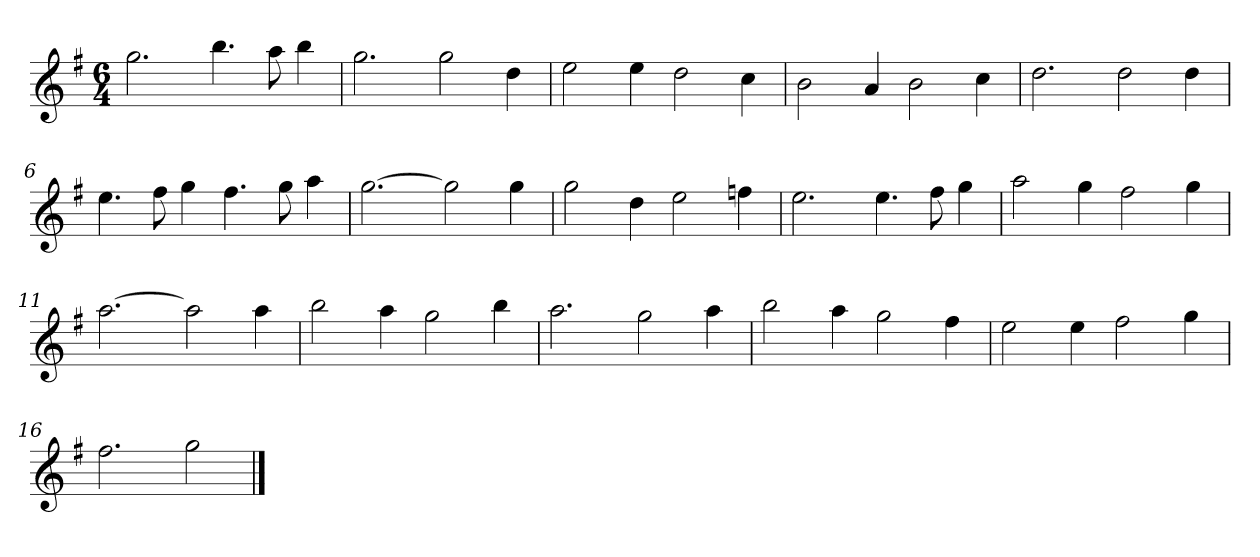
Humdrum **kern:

**kern
*part1
*staff1
*k[f#]
*M6/4
*MM120
=1
2.gg
4.bb
8aa
4bb
=2
2.gg
2gg
4dd
=3
2ee
4ee
2dd
4cc
=4
2b
4a
2b
4cc
=5
2.dd
2dd
4dd
=6
4.ee
8ff#
4gg
4.ff#
8gg
4aa
=7
[2.gg
2gg]
4gg
=8
2gg
4dd
2ee
4ffn
=9
2.ee
4.ee
8ff#
4gg
=10
2aa
4gg
2ff#
4gg
=11
[2.aa
2aa]
4aa
=12
2bb
4aa
2gg
4bb
=13
2.aa
2gg
4aa
=14
2bb
4aa
2gg
4ff#
=15
2ee
4ee
2ff#
4gg
=16
2.ff#
2gg
==
*-
